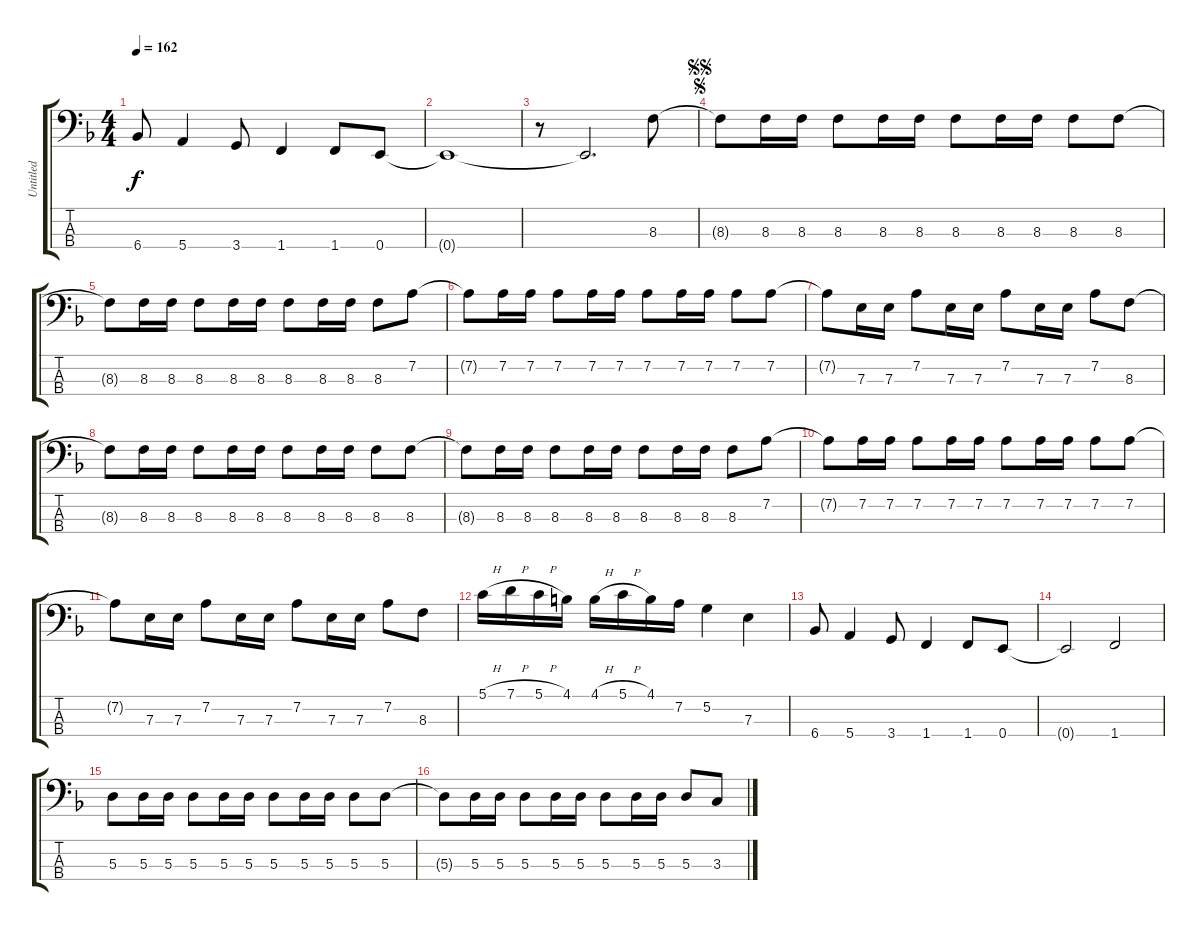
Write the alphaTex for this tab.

\track ("Untitled" "Untitled") {instrument electricbassfinger}
\staff {score tabs}
\tuning (G2 D2 A1 E1) {hide}
\ts (4 4)
\tempo 162
\clef f4
\ks f
6.4.8{dy f instrument electricbassfinger} 5.4.4 3.4.8 1.4.4 1.4.8 0.4.8 |
0.4{t}.1 |
r.8 0.4{t}.2{d} 8.3.8 |
\jump segno
\jump segnosegno
8.3{t}.8 8.3.16 8.3.16 8.3.8 8.3.16 8.3.16 8.3.8 8.3.16 8.3.16 8.3.8 8.3.8 |
8.3{t}.8 8.3.16 8.3.16 8.3.8 8.3.16 8.3.16 8.3.8 8.3.16 8.3.16 8.3.8 7.2.8 |
7.2{t}.8 7.2.16 7.2.16 7.2.8 7.2.16 7.2.16 7.2.8 7.2.16 7.2.16 7.2.8 7.2.8 |
7.2{t}.8 7.3.16 7.3.16 7.2.8 7.3.16 7.3.16 7.2.8 7.3.16 7.3.16 7.2.8 8.3.8 |
8.3{t}.8 8.3.16 8.3.16 8.3.8 8.3.16 8.3.16 8.3.8 8.3.16 8.3.16 8.3.8 8.3.8 |
8.3{t}.8 8.3.16 8.3.16 8.3.8 8.3.16 8.3.16 8.3.8 8.3.16 8.3.16 8.3.8 7.2.8 |
7.2{t}.8 7.2.16 7.2.16 7.2.8 7.2.16 7.2.16 7.2.8 7.2.16 7.2.16 7.2.8 7.2.8 |
7.2{t}.8 7.3.16 7.3.16 7.2.8 7.3.16 7.3.16 7.2.8 7.3.16 7.3.16 7.2.8 8.3.8 |
5.1{h}.16 7.1{h}.16 5.1{h}.16 4.1.16 4.1{h}.16 5.1{h}.16 4.1.16 7.2.16 5.2.4 7.3.4 |
6.4.8 5.4.4 3.4.8 1.4.4 1.4.8 0.4.8 |
0.4{t}.2 1.4.2 |
5.3.8 5.3.16 5.3.16 5.3.8 5.3.16 5.3.16 5.3.8 5.3.16 5.3.16 5.3.8 5.3.8 |
5.3{t}.8 5.3.16 5.3.16 5.3.8 5.3.16 5.3.16 5.3.8 5.3.16 5.3.16 5.3.8 3.3.8
